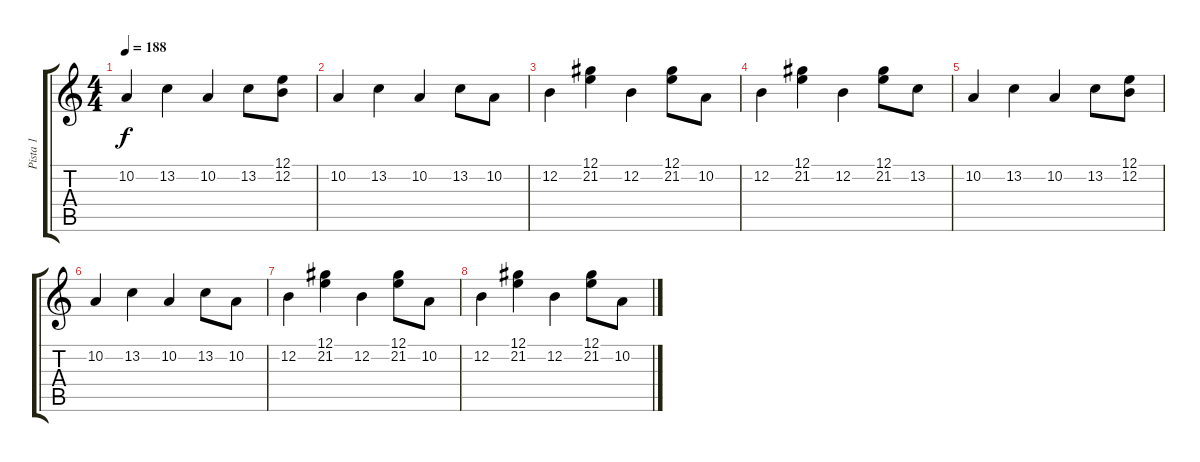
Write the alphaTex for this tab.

\track ("Pista 1" "Pista 1") {instrument acousticgrandpiano}
\staff {score tabs}
\tuning (E4 B3 G3 D3 A2 E2) {hide}
\ts (4 4)
\tempo 188
\clef g2
\ks c
10.2.4{dy f volume 10} 13.2.4 10.2.4 13.2.8 (12.1 12.2).8 |
10.2.4 13.2.4 10.2.4 13.2.8 10.2.8 |
12.2.4 (12.1 21.2).4 12.2.4 (12.1 21.2).8 10.2.8 |
12.2.4 (12.1 21.2).4 12.2.4 (12.1 21.2).8 13.2.8 |
10.2.4{volume 10} 13.2.4 10.2.4 13.2.8 (12.1 12.2).8 |
10.2.4 13.2.4 10.2.4 13.2.8 10.2.8 |
12.2.4 (12.1 21.2).4 12.2.4 (12.1 21.2).8 10.2.8 |
12.2.4 (12.1 21.2).4 12.2.4 (12.1 21.2).8 10.2.8
